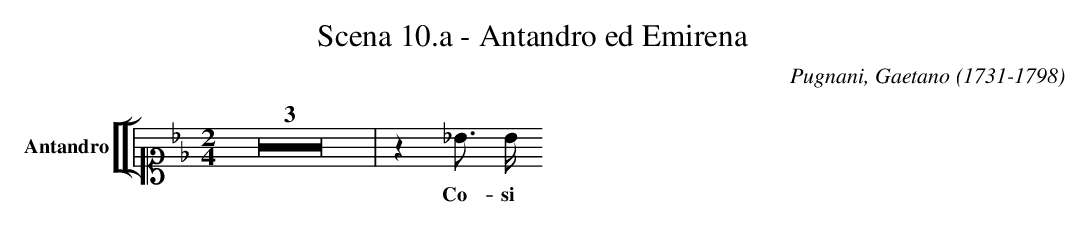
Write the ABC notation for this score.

X:1
T:Scena 10.a - Antandro ed Emirena
C:Pugnani, Gaetano (1731-1798)
M:2/4
L:1/4
K:Bb
V: 24 clef=alto1 name="Antandro" sname="Ant."
%%staves [[ 24 ]]
Z3 | z _B/ > B/
w: Co-si
